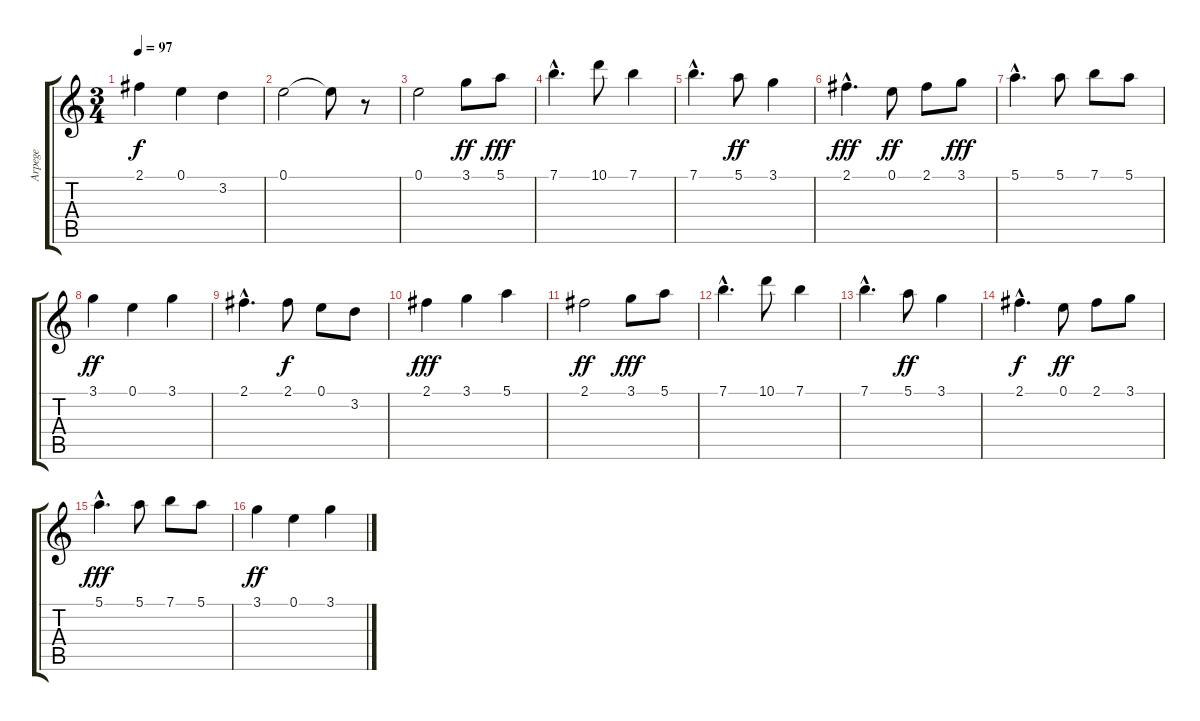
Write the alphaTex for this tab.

\track ("Arpege" "Arpege") {instrument acousticguitarnylon}
\staff {score tabs}
\tuning (E4 B3 G3 D3 A2 E2) {hide}
\ts (3 4)
\tempo 97
\clef g2
\ks c
2.1.4{dy f} 0.1.4 3.2.4 |
0.1.2 0.1{t}.8 r.8 |
0.1.2 3.1.8{dy ff} 5.1.8{dy fff} |
7.1{hac}.4{d} 10.1.8 7.1.4 |
7.1{hac}.4{d} 5.1.8{dy ff} 3.1.4 |
2.1{hac}.4{d dy fff} 0.1.8{dy ff} 2.1.8 3.1.8{dy fff} |
5.1{hac}.4{d} 5.1.8 7.1.8 5.1.8 |
3.1.4{dy ff} 0.1.4 3.1.4 |
2.1{hac}.4{d} 2.1.8{dy f} 0.1.8 3.2.8 |
2.1.4{dy fff} 3.1.4 5.1.4 |
2.1.2{dy ff} 3.1.8{dy fff} 5.1.8 |
7.1{hac}.4{d} 10.1.8 7.1.4 |
7.1{hac}.4{d} 5.1.8{dy ff} 3.1.4 |
2.1{hac}.4{d dy f} 0.1.8{dy ff} 2.1.8 3.1.8 |
5.1{hac}.4{d dy fff} 5.1.8 7.1.8 5.1.8 |
3.1.4{dy ff} 0.1.4 3.1.4
